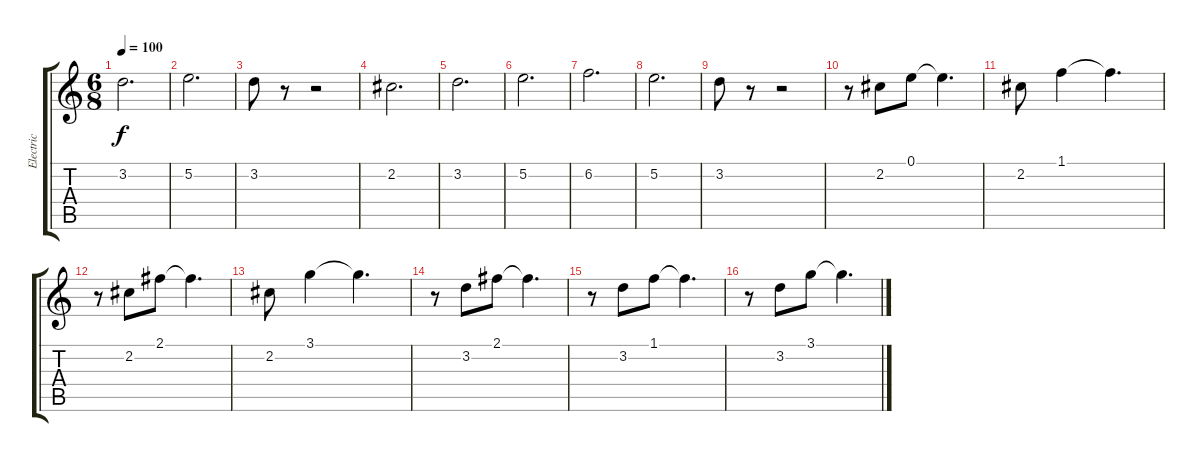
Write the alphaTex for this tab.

\track ("Electric" "Electric") {instrument overdrivenguitar}
\staff {score tabs}
\tuning (E4 B3 G3 D3 A2 E2) {hide}
\ts (6 8)
\tempo 100
\clef g2
\ks c
3.2.2{d dy f} |
5.2.2{d} |
3.2.8 r.8 r.2 |
2.2.2{d} |
3.2.2{d} |
5.2.2{d} |
6.2.2{d} |
5.2.2{d} |
3.2.8 r.8 r.2 |
r.8 2.2.8 0.1.8 0.1{t}.4{d} |
2.2.8 1.1.4 1.1{t}.4{d} |
r.8 2.2.8 2.1.8 2.1{t}.4{d} |
2.2.8 3.1.4 3.1{t}.4{d} |
r.8 3.2.8 2.1.8 2.1{t}.4{d} |
r.8 3.2.8 1.1.8 1.1{t}.4{d} |
r.8 3.2.8 3.1.8 3.1{t}.4{d}
